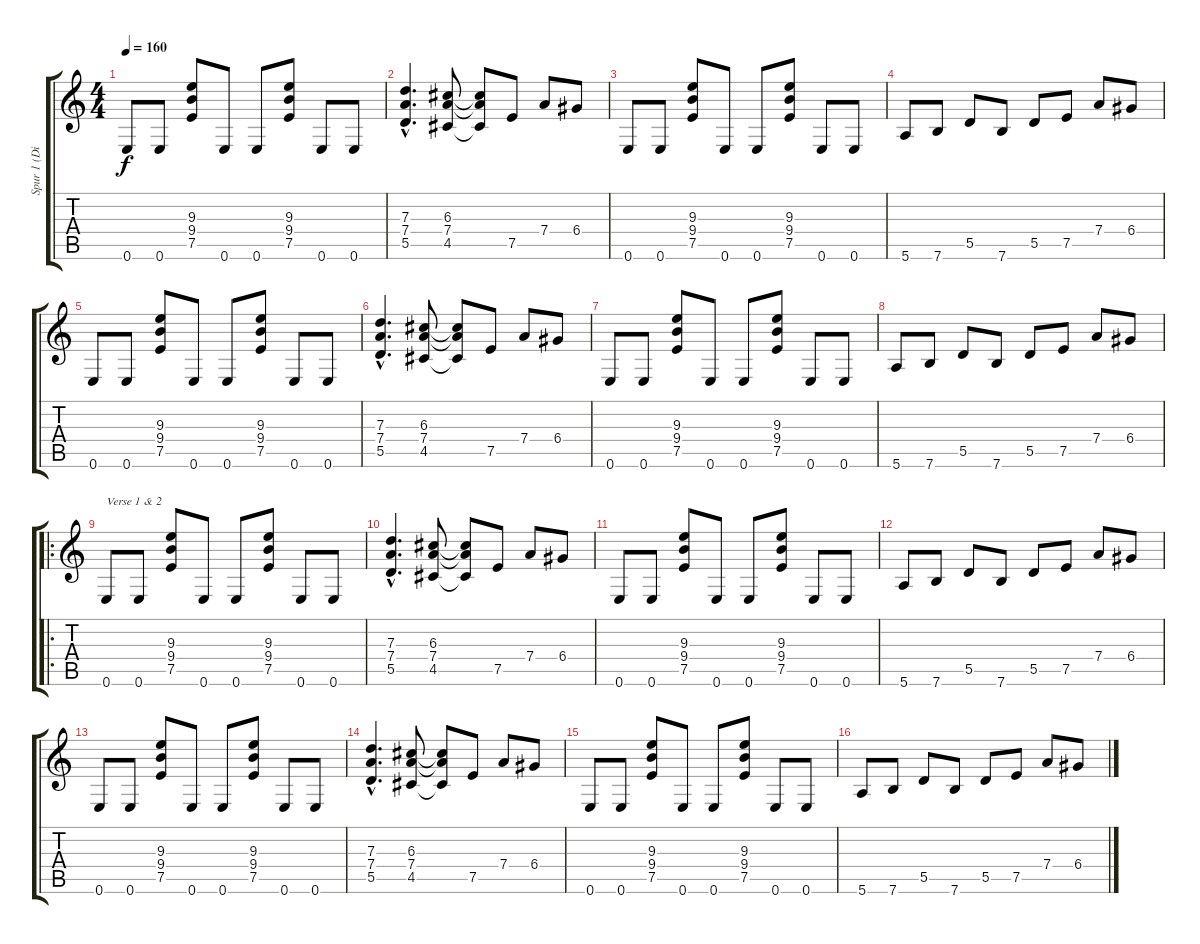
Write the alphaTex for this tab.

\track ("Spur 1 (Disto)" "Spur 1 (Di") {instrument distortionguitar}
\staff {score tabs}
\tuning (E4 B3 G3 D3 A2 E2) {hide}
\ts (4 4)
\tempo 160
\clef g2
\ks c
0.6.8{dy f instrument distortionguitar} 0.6.8 (9.3 9.4 7.5).8 0.6.8 0.6.8 (9.3 9.4 7.5).8 0.6.8 0.6.8 |
(7.3{hac} 7.4{hac} 5.5{hac}).4{d} (6.3 7.4 4.5).8 (6.3{t} 7.4{t} 4.5{t}).8 7.5.8 7.4.8 6.4.8 |
0.6.8 0.6.8 (9.3 9.4 7.5).8 0.6.8 0.6.8 (9.3 9.4 7.5).8 0.6.8 0.6.8 |
5.6.8 7.6.8 5.5.8 7.6.8 5.5.8 7.5.8 7.4.8 6.4.8 |
0.6.8 0.6.8 (9.3 9.4 7.5).8 0.6.8 0.6.8 (9.3 9.4 7.5).8 0.6.8 0.6.8 |
(7.3{hac} 7.4{hac} 5.5{hac}).4{d} (6.3 7.4 4.5).8 (6.3{t} 7.4{t} 4.5{t}).8 7.5.8 7.4.8 6.4.8 |
0.6.8 0.6.8 (9.3 9.4 7.5).8 0.6.8 0.6.8 (9.3 9.4 7.5).8 0.6.8 0.6.8 |
5.6.8 7.6.8 5.5.8 7.6.8 5.5.8 7.5.8 7.4.8 6.4.8 |
\ro
0.6.8{txt "Verse 1 & 2"} 0.6.8 (9.3 9.4 7.5).8 0.6.8 0.6.8 (9.3 9.4 7.5).8 0.6.8 0.6.8 |
(7.3{hac} 7.4{hac} 5.5{hac}).4{d} (6.3 7.4 4.5).8 (6.3{t} 7.4{t} 4.5{t}).8 7.5.8 7.4.8 6.4.8 |
0.6.8 0.6.8 (9.3 9.4 7.5).8 0.6.8 0.6.8 (9.3 9.4 7.5).8 0.6.8 0.6.8 |
5.6.8 7.6.8 5.5.8 7.6.8 5.5.8 7.5.8 7.4.8 6.4.8 |
0.6.8 0.6.8 (9.3 9.4 7.5).8 0.6.8 0.6.8 (9.3 9.4 7.5).8 0.6.8 0.6.8 |
(7.3{hac} 7.4{hac} 5.5{hac}).4{d} (6.3 7.4 4.5).8 (6.3{t} 7.4{t} 4.5{t}).8 7.5.8 7.4.8 6.4.8 |
0.6.8 0.6.8 (9.3 9.4 7.5).8 0.6.8 0.6.8 (9.3 9.4 7.5).8 0.6.8 0.6.8 |
5.6.8 7.6.8 5.5.8 7.6.8 5.5.8 7.5.8 7.4.8 6.4.8
